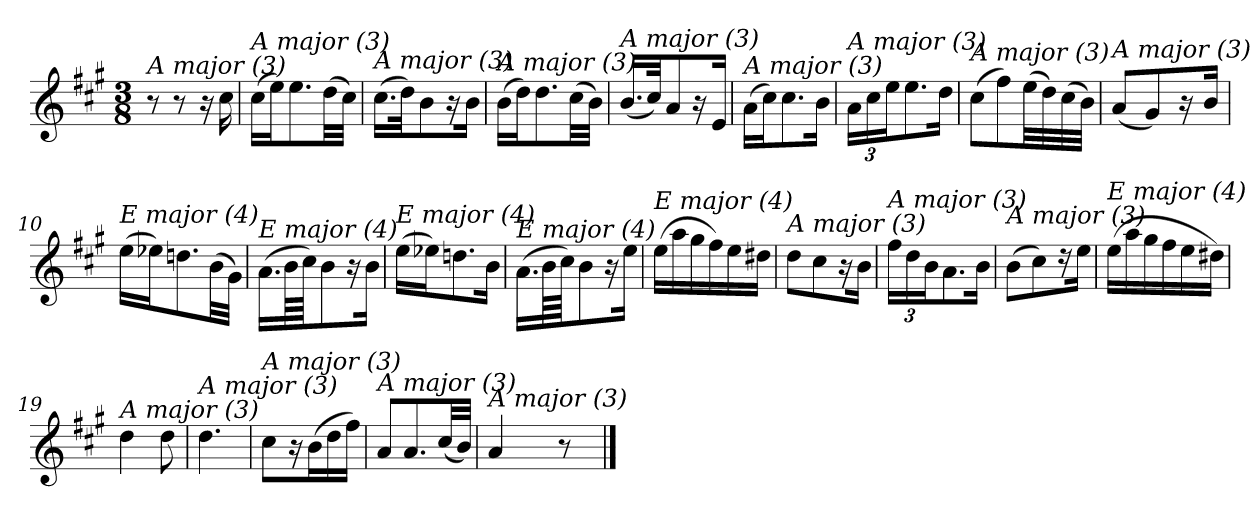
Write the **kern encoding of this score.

**kern
*part1
*staff1
*clefG2
*k[f#c#g#]
*A:
*M3/8
=1
!LO:TX:i:t=A major (3)
8r
8r
16r
16cc#\
=2
!LO:TX:i:t=A major (3)
(>16cc#\LL
16ee\J)
8.ee\
(>32dd\LL
32cc#\JJJ)
=3
!LO:TX:i:t=A major (3)
(>16.cc#\LL
32dd\Jk)
8b\
16r
16b\Jk
=4
!LO:TX:i:t=A major (3)
(>16b\LL
16dd\J)
8.dd\
(>32cc#\LL
32b\JJJ)
=5
!LO:TX:i:t=A major (3)
(<16.b/LL
32cc#/Jk)
8a/
16r
16e/Jk
=6
!LO:TX:i:t=A major (3)
(>16a\LL
16cc#\J)
8.cc#\
16b\Jk
=7
!LO:TX:i:t=A major (3)
24a\LL
24cc#\
24ee\J
8.ee\
16dd\Jk
!!LO:LB:g=z
=8
!LO:TX:i:t=A major (3)
(>8cc#\L
8ff#\)
(>32ee\LL
32dd\)
(>32cc#\
32b\JJJ)
=9
!LO:TX:i:t=A major (3)
(<8a/L
8g#/)
16r
16b/Jk
=10
!LO:TX:i:t=E major (4)
(>16ee\LL
16ee-Xi\J)
8.ddn\
(>32b\LL
32g#\JJJ)
=11
!LO:TX:i:t=E major (4)
(>16.a\LL
64b\LL
64cc#\JJJ)
8b\
16r
16b\Jk
=12
!LO:TX:i:t=E major (4)
(>16ee\LL
16ee-Xi\J)
8.ddn\
16b\Jk
=13
!LO:TX:i:t=E major (4)
(>16.a\LL
64b\LL
64cc#\JJJ)
8b\
16r
16ee\Jk
=14
!LO:TX:i:t=E major (4)
(>16ee\LL
16aa\
16gg#\
16ff#\)
16ee\
16dd#X\JJ
!!LO:LB:g=z
=15
!LO:TX:i:t=A major (3)
8dd\L
8cc#\
16r
16b\Jk
=16
!LO:TX:i:t=A major (3)
24ff#\LL
24dd\
24b\J
8.a\
16b\Jk
=17
!LO:TX:i:t=A major (3)
(>8b\L
8cc#\)
16r
16ee\Jk
=18
!LO:TX:i:t=E major (4)
(>16ee\LL
16aa\
16gg#\
16ff#\
16ee\
16dd#X\JJ)
=19
!LO:TX:i:t=A major (3)
4dd\
8dd\
=20
!LO:TX:i:t=A major (3)
4.dd\
=21
!LO:TX:i:t=A major (3)
8cc#\L
16r
(>16b\L
16dd\
16ff#\JJ)
=22
!LO:TX:i:t=A major (3)
8a/L
8.a/
(<32cc#/LL
32b/JJJ)
=23
!LO:TX:i:t=A major (3)
4a/
8r
==
*-
